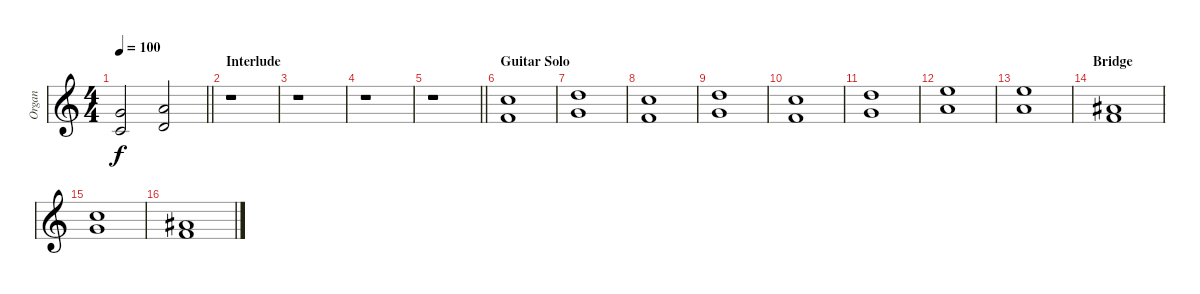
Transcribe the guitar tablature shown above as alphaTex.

\track ("Organ" "Organ") {instrument rockorgan}
\staff {score}
\tuning (E4 B3 G3 D3 A2 E2) {hide}
\ts (4 4)
\tempo 100
\clef g2
\barLineRight lightlight
\ks c
(12.3 10.4).2{dy f} (10.2 12.4).2 |
\section ("" "Interlude")
r.1 |
r.1 |
r.1 |
\barLineRight lightlight
r.1 |
\section ("" "Guitar Solo")
(8.1 6.2).1 |
(10.1 8.2).1 |
(8.1 10.3).1 |
(10.1 8.2).1 |
(8.1 10.3).1 |
(10.1 8.2).1 |
(12.1 10.2).1 |
(12.1 10.2).1 |
\section ("" "Bridge")
(11.2 10.3).1 |
(8.1 8.2).1 |
(6.1 6.2).1
